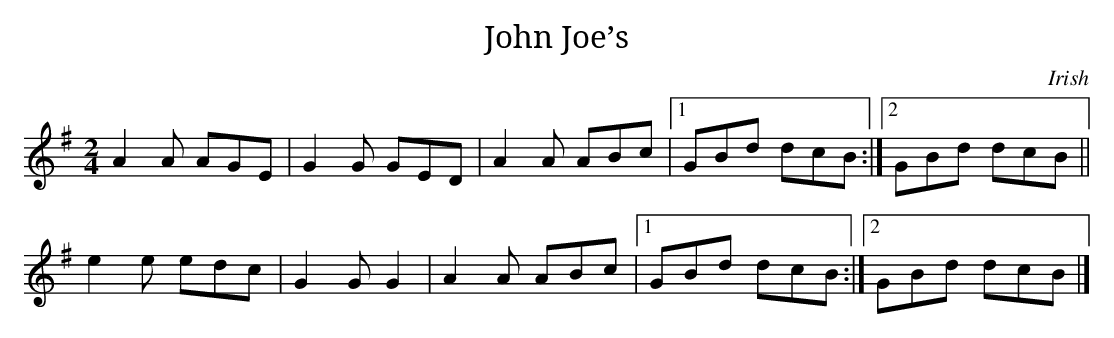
X:1
T:John Joe’s
M:2/4
K:G
A2 A AGE | G2 G GED | A2 A ABc |1 GBd dcB :|2 GBd dcB ||
e2 e edc | G2 G G2 | A2 A ABc |1 GBd dcB :|2 GBd dcB |]
